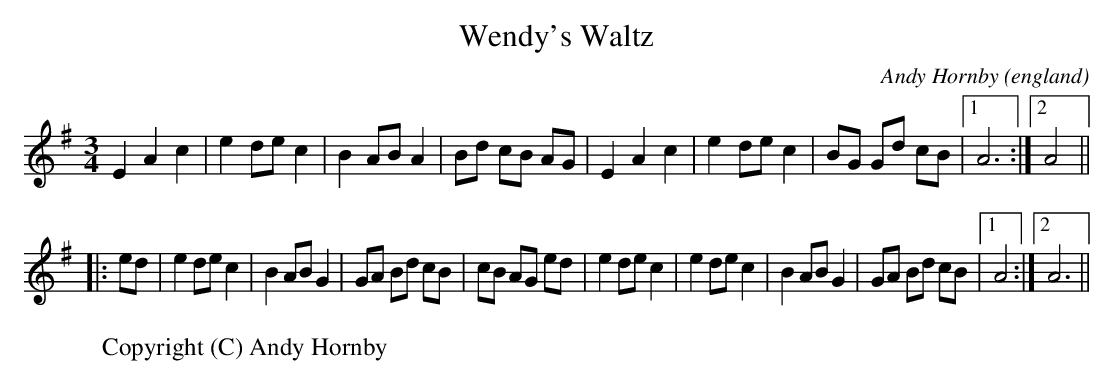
X:1
T:Wendy's Waltz
O:england
M:3/4
C:Andy Hornby
K:ADor
E2 A2 c2|e2 de c2|B2 AB A2|Bd cB AG| \
E2 A2 c2|e2 de c2|BG Gd cB|1 A6 :|2 A4||
|:ed|\
e2 de c2|B2 AB G2|GA Bd cB|cB AG ed|\
e2 de c2|e2 de c2|B2 AB G2|GA Bd cB|1A4 :|2 A6||
W:Copyright (C) Andy Hornby
